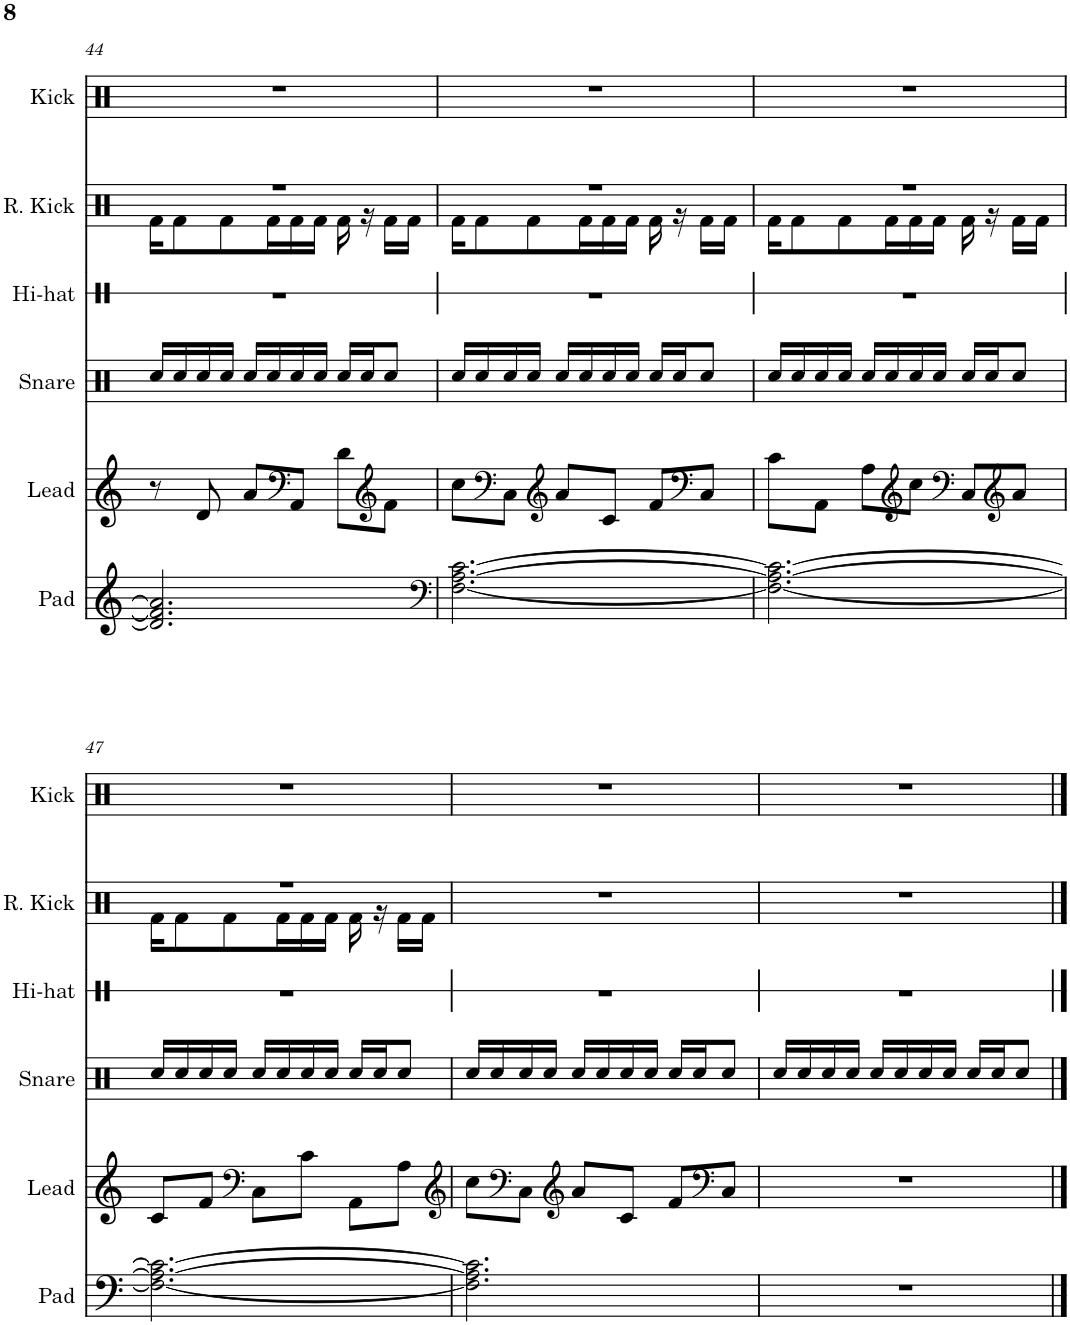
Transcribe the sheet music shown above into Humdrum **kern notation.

**kern	**kern	**kern	**kern	**kern	**kern
*part6	*part5	*part4	*part3	*part2	*part1
*staff6	*staff5	*staff4	*staff3	*staff2	*staff1
*I"Pad	*I"Lead	*I"Snare	*I"Hi-hat	*I"Reverb Kick	*I"Kick
*I'Pad	*I'Lead	*I'Snare	*I'Hi-hat	*I'R. Kick	*I'Kick
!!LO:PB:g=z
*clefG2	*clefG2	*clefX	*clefX	*clefX	*clefX
*k[]	*k[]	*k[]	*k[]	*k[]	*k[]
*M3/4	*M3/4	*M3/4	*M3/4	*M3/4	*M3/4
=44	=44	=44	=44	=44	=44
*	*	*	*	*^	*
2.d/] 2.f/] 2.a/]	8r	16Rcc/LL	2.r	2.r	16Rf\KL	2.r
.	.	16Rcc/	.	.	8Rf\	.
.	8d/	16Rcc/	.	.	.	.
.	.	16Rcc/JJ	.	.	8Rf\	.
.	8a/L	16Rcc/LL	.	.	.	.
.	.	16Rcc/	.	.	16Rf\L	.
*	*clefF4	*	*	*	*	*
.	8AA/J	16Rcc/	.	.	16Rf\	.
.	.	16Rcc/JJ	.	.	16Rf\JJ	.
.	8d\L	16Rcc/LL	.	.	16Rf\	.
.	.	16Rcc/J	.	.	16r	.
*	*clefG2	*	*	*	*	*
.	8f\J	8Rcc/J	.	.	16Rf\LL	.
.	.	.	.	.	16Rf\JJ	.
=45	=45	=45	=45	=45	=45	=45
*clefF4	*	*	*	*	*	*
[2.F\ [2.A\ [2.c\	8cc\L	16Rcc/LL	2.r	2.r	16Rf\KL	2.r
.	.	16Rcc/	.	.	8Rf\	.
*	*clefF4	*	*	*	*	*
.	8C\J	16Rcc/	.	.	.	.
.	.	16Rcc/JJ	.	.	8Rf\	.
*	*clefG2	*	*	*	*	*
.	8a/L	16Rcc/LL	.	.	.	.
.	.	16Rcc/	.	.	16Rf\L	.
.	8c/J	16Rcc/	.	.	16Rf\	.
.	.	16Rcc/JJ	.	.	16Rf\JJ	.
.	8f/L	16Rcc/LL	.	.	16Rf\	.
.	.	16Rcc/J	.	.	16r	.
*	*clefF4	*	*	*	*	*
.	8C/J	8Rcc/J	.	.	16Rf\LL	.
.	.	.	.	.	16Rf\JJ	.
=46	=46	=46	=46	=46	=46	=46
2.F\_ 2.A\_ 2.c\_	8c\L	16Rcc/LL	2.r	2.r	16Rf\KL	2.r
.	.	16Rcc/	.	.	8Rf\	.
.	8AA\J	16Rcc/	.	.	.	.
.	.	16Rcc/JJ	.	.	8Rf\	.
.	8A\L	16Rcc/LL	.	.	.	.
.	.	16Rcc/	.	.	16Rf\L	.
*	*clefG2	*	*	*	*	*
.	8cc\J	16Rcc/	.	.	16Rf\	.
.	.	16Rcc/JJ	.	.	16Rf\JJ	.
*	*clefF4	*	*	*	*	*
.	8C/L	16Rcc/LL	.	.	16Rf\	.
.	.	16Rcc/J	.	.	16r	.
*	*clefG2	*	*	*	*	*
.	8a/J	8Rcc/J	.	.	16Rf\LL	.
.	.	.	.	.	16Rf\JJ	.
!!LO:LB:g=z
=47	=47	=47	=47	=47	=47	=47
2.F\_ 2.A\_ 2.c\_	8c/L	16Rcc/LL	2.r	2.r	16Rf\KL	2.r
.	.	16Rcc/	.	.	8Rf\	.
.	8f/J	16Rcc/	.	.	.	.
.	.	16Rcc/JJ	.	.	8Rf\	.
*	*clefF4	*	*	*	*	*
.	8C\L	16Rcc/LL	.	.	.	.
.	.	16Rcc/	.	.	16Rf\L	.
.	8c\J	16Rcc/	.	.	16Rf\	.
.	.	16Rcc/JJ	.	.	16Rf\JJ	.
.	8AA\L	16Rcc/LL	.	.	16Rf\	.
.	.	16Rcc/J	.	.	16r	.
.	8A\J	8Rcc/J	.	.	16Rf\LL	.
.	.	.	.	.	16Rf\JJ	.
*	*	*	*	*v	*v	*
=48	=48	=48	=48	=48	=48
*	*clefG2	*	*	*	*
2.F\] 2.A\] 2.c\]	8cc\L	16Rcc/LL	2.r	2.r	2.r
.	.	16Rcc/	.	.	.
*	*clefF4	*	*	*	*
.	8C\J	16Rcc/	.	.	.
.	.	16Rcc/JJ	.	.	.
*	*clefG2	*	*	*	*
.	8a/L	16Rcc/LL	.	.	.
.	.	16Rcc/	.	.	.
.	8c/J	16Rcc/	.	.	.
.	.	16Rcc/JJ	.	.	.
.	8f/L	16Rcc/LL	.	.	.
.	.	16Rcc/J	.	.	.
*	*clefF4	*	*	*	*
.	8C/J	8Rcc/J	.	.	.
=49	=49	=49	=49	=49	=49
2.r	2.r	16Rcc/LL	2.r	2.r	2.r
.	.	16Rcc/	.	.	.
.	.	16Rcc/	.	.	.
.	.	16Rcc/JJ	.	.	.
.	.	16Rcc/LL	.	.	.
.	.	16Rcc/	.	.	.
.	.	16Rcc/	.	.	.
.	.	16Rcc/JJ	.	.	.
.	.	16Rcc/LL	.	.	.
.	.	16Rcc/J	.	.	.
.	.	8Rcc/J	.	.	.
==	==	==	==	==	==
*-	*-	*-	*-	*-	*-
